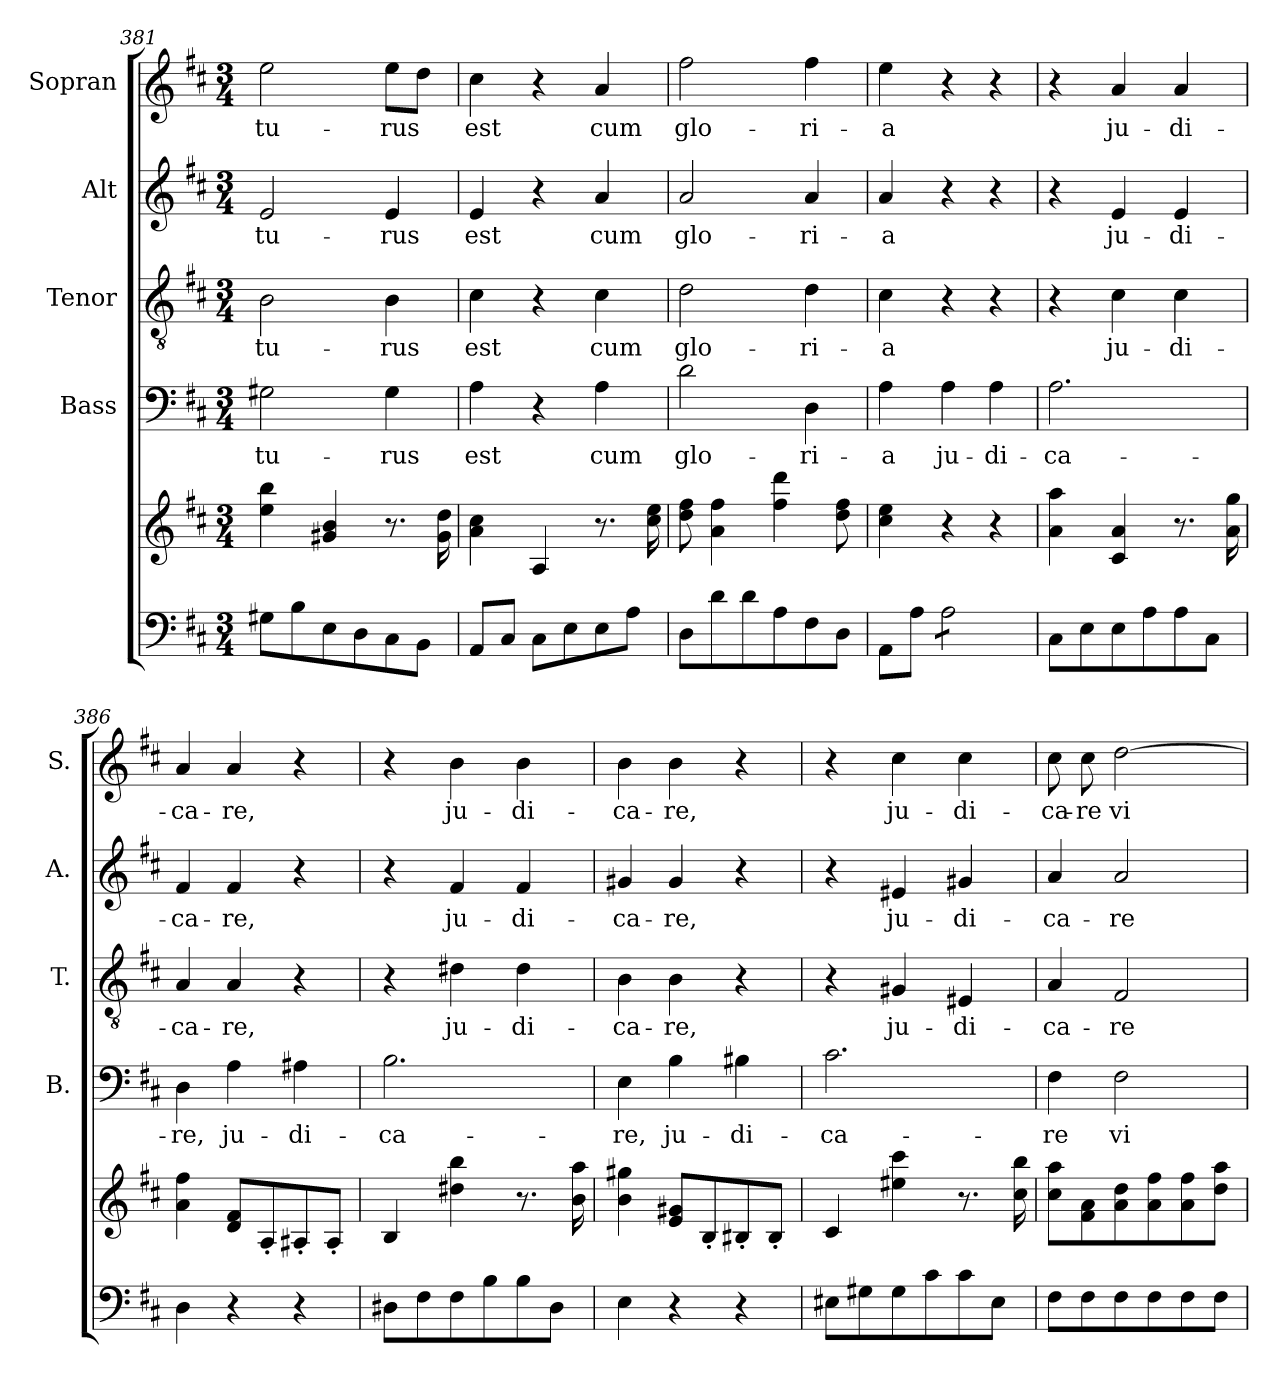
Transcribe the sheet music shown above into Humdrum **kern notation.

**kern	**kern	**kern	**text	**kern	**text	**kern	**text	**kern	**text
*part5	*part5	*part4	*part4	*part3	*part3	*part2	*part2	*part1	*part1
*staff6	*staff5	*staff4	*staff4	*staff3	*staff3	*staff2	*staff2	*staff1	*staff1
*	*	*I"Bass	*	*I"Tenor	*	*I"Alt	*	*I"Sopran	*
*	*	*I'B.	*	*I'T.	*	*I'A.	*	*I'S.	*
*clefF4	*clefG2	*clefF4	*	*clefGv2	*	*clefG2	*	*clefG2	*
*k[f#c#]	*k[f#c#]	*k[f#c#]	*	*k[f#c#]	*	*k[f#c#]	*	*k[f#c#]	*
*D:	*D:	*D:	*	*D:	*	*D:	*	*D:	*
*M3/4	*M3/4	*M3/4	*	*M3/4	*	*M3/4	*	*M3/4	*
=381	=381	=381	=381	=381	=381	=381	=381	=381	=381
!	!	!	!LO:LY:b	!	!LO:LY:b	!	!LO:LY:b	!	!LO:LY:b
8G#X\L	4ee\ 4bb\	2G#X\	-tu-	2B\	-tu-	2e/	-tu-	2ee\	-tu-
8B\	.	.	.	.	.	.	.	.	.
8E\	4g#X/ 4b/	.	.	.	.	.	.	.	.
8D\	.	.	.	.	.	.	.	.	.
!	!	!	!LO:LY:b	!	!LO:LY:b	!	!LO:LY:b	!	!LO:LY:b
8C#\	8.r	4G#\	-rus	4B\	-rus	4e/	-rus	8ee\L	-rus
8BB\J	.	.	.	.	.	.	.	8dd\J	.
.	16g#\ 16dd\	.	.	.	.	.	.	.	.
=382	=382	=382	=382	=382	=382	=382	=382	=382	=382
!	!	!	!LO:LY:b	!	!LO:LY:b	!	!LO:LY:b	!	!LO:LY:b
8AA/L	4a\ 4cc#\	4A\	est	4c#\	est	4e/	est	4cc#\	est
8C#/J	.	.	.	.	.	.	.	.	.
8C#\L	4A/	4r	.	4r	.	4r	.	4r	.
8E\	.	.	.	.	.	.	.	.	.
!	!	!	!LO:LY:b	!	!LO:LY:b	!	!LO:LY:b	!	!LO:LY:b
8E\	8.r	4A\	cum	4c#\	cum	4a/	cum	4a/	cum
8A\J	.	.	.	.	.	.	.	.	.
.	16cc#\ 16ee\	.	.	.	.	.	.	.	.
!!LO:LB:g=z
=383	=383	=383	=383	=383	=383	=383	=383	=383	=383
!	!	!	!LO:LY:b	!	!LO:LY:b	!	!LO:LY:b	!	!LO:LY:b
8D\L	8dd\ 8ff#\	2d\	glo-	2d\	glo-	2a/	glo-	2ff#\	glo-
8d\	4a\ 4ff#\	.	.	.	.	.	.	.	.
8d\	.	.	.	.	.	.	.	.	.
8A\	4ff#\ 4ddd\	.	.	.	.	.	.	.	.
!	!	!	!LO:LY:b	!	!LO:LY:b	!	!LO:LY:b	!	!LO:LY:b
8F#\	.	4D\	-ri-	4d\	-ri-	4a/	-ri-	4ff#\	-ri-
8D\J	8dd\ 8ff#\	.	.	.	.	.	.	.	.
=384	=384	=384	=384	=384	=384	=384	=384	=384	=384
!	!	!	!LO:LY:b	!	!LO:LY:b	!	!LO:LY:b	!	!LO:LY:b
8AA\L	4cc#\ 4ee\	4A\	-a	4c#\	-a	4a/	-a	4ee\	-a
8A\J	.	.	.	.	.	.	.	.	.
!	!	!	!LO:LY:b	!	!	!	!	!	!
*tremolo	*	*	*	*	*	*	*	*	*
8A\L	4r	4A\	ju-	4r	.	4r	.	4r	.
8A\	.	.	.	.	.	.	.	.	.
!	!	!	!LO:LY:b	!	!	!	!	!	!
8A\	4r	4A\	-di-	4r	.	4r	.	4r	.
8A\J	.	.	.	.	.	.	.	.	.
*Xtremolo	*	*	*	*	*	*	*	*	*
=385	=385	=385	=385	=385	=385	=385	=385	=385	=385
!	!	!	!LO:LY:b	!	!	!	!	!	!
8C#\L	4a\ 4aa\	2.A\	-ca-	4r	.	4r	.	4r	.
8E\	.	.	.	.	.	.	.	.	.
!	!	!	!	!	!LO:LY:b	!	!LO:LY:b	!	!LO:LY:b
8E\	4c#/ 4a/	.	.	4c#\	ju-	4e/	ju-	4a/	ju-
8A\	.	.	.	.	.	.	.	.	.
!	!	!	!	!	!LO:LY:b	!	!LO:LY:b	!	!LO:LY:b
8A\	8.r	.	.	4c#\	-di-	4e/	-di-	4a/	-di-
8C#\J	.	.	.	.	.	.	.	.	.
.	16a\ 16gg\	.	.	.	.	.	.	.	.
=386	=386	=386	=386	=386	=386	=386	=386	=386	=386
!	!	!	!LO:LY:b	!	!LO:LY:b	!	!LO:LY:b	!	!LO:LY:b
4D\	4a\ 4ff#\	4D\	-re,	4A/	-ca-	4f#/	-ca-	4a/	-ca-
!	!	!	!LO:LY:b	!	!LO:LY:b	!	!LO:LY:b	!	!LO:LY:b
4r	8d/ 8f#/L	4A\	ju-	4A/	-re,	4f#/	-re,	4a/	-re,
.	8A'</	.	.	.	.	.	.	.	.
!	!	!	!LO:LY:b	!	!	!	!	!	!
4r	8A#X'</	4A#X\	-di-	4r	.	4r	.	4r	.
.	8A#'</J	.	.	.	.	.	.	.	.
=387	=387	=387	=387	=387	=387	=387	=387	=387	=387
!	!	!	!LO:LY:b	!	!	!	!	!	!
8D#X\L	4B/	2.B\	-ca-	4r	.	4r	.	4r	.
8F#\	.	.	.	.	.	.	.	.	.
!	!	!	!	!	!LO:LY:b	!	!LO:LY:b	!	!LO:LY:b
8F#\	4dd#X\ 4bb\	.	.	4d#X\	ju-	4f#/	ju-	4b\	ju-
8B\	.	.	.	.	.	.	.	.	.
!	!	!	!	!	!LO:LY:b	!	!LO:LY:b	!	!LO:LY:b
8B\	8.r	.	.	4d#\	-di-	4f#/	-di-	4b\	-di-
8D#\J	.	.	.	.	.	.	.	.	.
.	16b\ 16aa\	.	.	.	.	.	.	.	.
=388	=388	=388	=388	=388	=388	=388	=388	=388	=388
!	!	!	!LO:LY:b	!	!LO:LY:b	!	!LO:LY:b	!	!LO:LY:b
4E\	4b\ 4gg#X\	4E\	-re,	4B\	-ca-	4g#X/	-ca-	4b\	-ca-
!	!	!	!LO:LY:b	!	!LO:LY:b	!	!LO:LY:b	!	!LO:LY:b
4r	8e/ 8g#X/L	4B\	ju-	4B\	-re,	4g#/	-re,	4b\	-re,
.	8B'</	.	.	.	.	.	.	.	.
!	!	!	!LO:LY:b	!	!	!	!	!	!
4r	8B#X'</	4B#X\	-di-	4r	.	4r	.	4r	.
.	8B#'</J	.	.	.	.	.	.	.	.
=389	=389	=389	=389	=389	=389	=389	=389	=389	=389
!	!	!	!LO:LY:b	!	!	!	!	!	!
8E#X\L	4c#/	2.c#\	-ca-	4r	.	4r	.	4r	.
8G#X\	.	.	.	.	.	.	.	.	.
!	!	!	!	!	!LO:LY:b	!	!LO:LY:b	!	!LO:LY:b
8G#\	4ee#X\ 4ccc#\	.	.	4G#X/	ju-	4e#X/	ju-	4cc#\	ju-
8c#\	.	.	.	.	.	.	.	.	.
!	!	!	!	!	!LO:LY:b	!	!LO:LY:b	!	!LO:LY:b
8c#\	8.r	.	.	4E#X/	-di-	4g#X/	-di-	4cc#\	-di-
8E#\J	.	.	.	.	.	.	.	.	.
.	16cc#\ 16bb\	.	.	.	.	.	.	.	.
!!LO:PB:g=z
=390	=390	=390	=390	=390	=390	=390	=390	=390	=390
!	!	!	!LO:LY:b	!	!LO:LY:b	!	!LO:LY:b	!	!LO:LY:b
8F#\L	8cc#\ 8aa\L	4F#\	-re	4A/	-ca-	4a/	-ca-	8cc#\	-ca-
!	!	!	!	!	!	!	!	!	!LO:LY:b
8F#\	8f#\ 8a\	.	.	.	.	.	.	8cc#\	-re
!	!	!	!LO:LY:b	!	!LO:LY:b	!	!LO:LY:b	!	!LO:LY:b
8F#\	8a\ 8dd\	2F#\	vi-	2F#/	-re	2a/	-re	[2dd\	vi-
8F#\	8a\ 8ff#\	.	.	.	.	.	.	.	.
8F#\	8a\ 8ff#\	.	.	.	.	.	.	.	.
8F#\J	8dd\ 8aa\J	.	.	.	.	.	.	.	.
=	=	=	=	=	=	=	=	=	=
*-	*-	*-	*-	*-	*-	*-	*-	*-	*-
